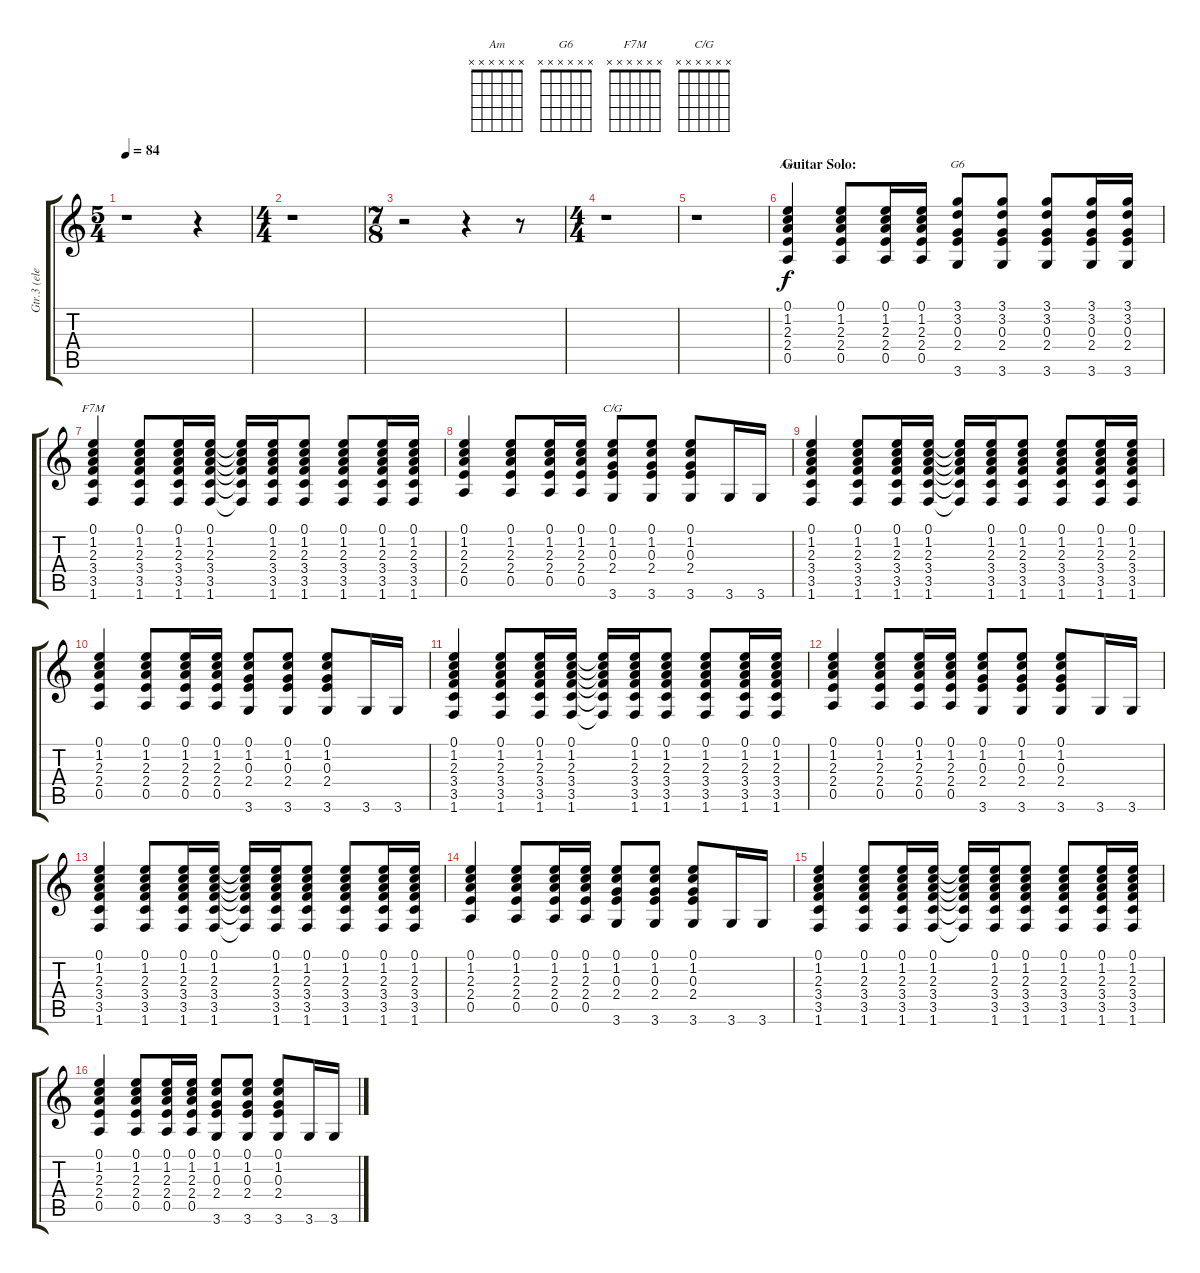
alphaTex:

\track ("Gtr.3 (elec.)" "Gtr.3 (ele") {instrument electricguitarclean}
\staff {score tabs}
\tuning (E4 B3 G3 D3 A2 E2) {hide}
\chord ("Am" x x x x x x) {firstfret 0}
\chord ("G6" x x x x x x) {firstfret 0}
\chord ("F7M" x x x x x x) {firstfret 0}
\chord ("C/G" x x x x x x) {firstfret 0}
\ts (5 4)
\tempo 84
\clef g2
\ks c
r.1{dy f} r.4 |
\ts (4 4)
r.1 |
\ts (7 8)
r.2 r.4 r.8 |
\ts (4 4)
r.1 |
r.1 |
\section ("" "Guitar Solo:")
(0.1 1.2 2.3 2.4 0.5).4{ch "Am"} (0.1 1.2 2.3 2.4 0.5).8 (0.1 1.2 2.3 2.4 0.5).16 (0.1 1.2 2.3 2.4 0.5).16 (3.1 3.2 0.3 2.4 3.6).8{ch "G6"} (3.1 3.2 0.3 2.4 3.6).8 (3.1 3.2 0.3 2.4 3.6).8 (3.1 3.2 0.3 2.4 3.6).16 (3.1 3.2 0.3 2.4 3.6).16 |
(0.1 1.2 2.3 3.4 3.5 1.6).4{ch "F7M"} (0.1 1.2 2.3 3.4 3.5 1.6).8 (0.1 1.2 2.3 3.4 3.5 1.6).16 (0.1 1.2 2.3 3.4 3.5 1.6).16 (0.1{t} 1.2{t} 2.3{t} 3.4{t} 3.5{t} 1.6{t}).16 (0.1 1.2 2.3 3.4 3.5 1.6).16 (0.1 1.2 2.3 3.4 3.5 1.6).8 (0.1 1.2 2.3 3.4 3.5 1.6).8 (0.1 1.2 2.3 3.4 3.5 1.6).16 (0.1 1.2 2.3 3.4 3.5 1.6).16 |
(0.1 1.2 2.3 2.4 0.5).4 (0.1 1.2 2.3 2.4 0.5).8 (0.1 1.2 2.3 2.4 0.5).16 (0.1 1.2 2.3 2.4 0.5).16 (0.1 1.2 0.3 2.4 3.6).8{ch "C/G"} (0.1 1.2 0.3 2.4 3.6).8 (0.1 1.2 0.3 2.4 3.6).8 3.6.16 3.6.16 |
(0.1 1.2 2.3 3.4 3.5 1.6).4 (0.1 1.2 2.3 3.4 3.5 1.6).8 (0.1 1.2 2.3 3.4 3.5 1.6).16 (0.1 1.2 2.3 3.4 3.5 1.6).16 (0.1{t} 1.2{t} 2.3{t} 3.4{t} 3.5{t} 1.6{t}).16 (0.1 1.2 2.3 3.4 3.5 1.6).16 (0.1 1.2 2.3 3.4 3.5 1.6).8 (0.1 1.2 2.3 3.4 3.5 1.6).8 (0.1 1.2 2.3 3.4 3.5 1.6).16 (0.1 1.2 2.3 3.4 3.5 1.6).16 |
(0.1 1.2 2.3 2.4 0.5).4 (0.1 1.2 2.3 2.4 0.5).8 (0.1 1.2 2.3 2.4 0.5).16 (0.1 1.2 2.3 2.4 0.5).16 (0.1 1.2 0.3 2.4 3.6).8 (0.1 1.2 0.3 2.4 3.6).8 (0.1 1.2 0.3 2.4 3.6).8 3.6.16 3.6.16 |
(0.1 1.2 2.3 3.4 3.5 1.6).4 (0.1 1.2 2.3 3.4 3.5 1.6).8 (0.1 1.2 2.3 3.4 3.5 1.6).16 (0.1 1.2 2.3 3.4 3.5 1.6).16 (0.1{t} 1.2{t} 2.3{t} 3.4{t} 3.5{t} 1.6{t}).16 (0.1 1.2 2.3 3.4 3.5 1.6).16 (0.1 1.2 2.3 3.4 3.5 1.6).8 (0.1 1.2 2.3 3.4 3.5 1.6).8 (0.1 1.2 2.3 3.4 3.5 1.6).16 (0.1 1.2 2.3 3.4 3.5 1.6).16 |
(0.1 1.2 2.3 2.4 0.5).4 (0.1 1.2 2.3 2.4 0.5).8 (0.1 1.2 2.3 2.4 0.5).16 (0.1 1.2 2.3 2.4 0.5).16 (0.1 1.2 0.3 2.4 3.6).8 (0.1 1.2 0.3 2.4 3.6).8 (0.1 1.2 0.3 2.4 3.6).8 3.6.16 3.6.16 |
(0.1 1.2 2.3 3.4 3.5 1.6).4 (0.1 1.2 2.3 3.4 3.5 1.6).8 (0.1 1.2 2.3 3.4 3.5 1.6).16 (0.1 1.2 2.3 3.4 3.5 1.6).16 (0.1{t} 1.2{t} 2.3{t} 3.4{t} 3.5{t} 1.6{t}).16 (0.1 1.2 2.3 3.4 3.5 1.6).16 (0.1 1.2 2.3 3.4 3.5 1.6).8 (0.1 1.2 2.3 3.4 3.5 1.6).8 (0.1 1.2 2.3 3.4 3.5 1.6).16 (0.1 1.2 2.3 3.4 3.5 1.6).16 |
(0.1 1.2 2.3 2.4 0.5).4 (0.1 1.2 2.3 2.4 0.5).8 (0.1 1.2 2.3 2.4 0.5).16 (0.1 1.2 2.3 2.4 0.5).16 (0.1 1.2 0.3 2.4 3.6).8 (0.1 1.2 0.3 2.4 3.6).8 (0.1 1.2 0.3 2.4 3.6).8 3.6.16 3.6.16 |
(0.1 1.2 2.3 3.4 3.5 1.6).4 (0.1 1.2 2.3 3.4 3.5 1.6).8 (0.1 1.2 2.3 3.4 3.5 1.6).16 (0.1 1.2 2.3 3.4 3.5 1.6).16 (0.1{t} 1.2{t} 2.3{t} 3.4{t} 3.5{t} 1.6{t}).16 (0.1 1.2 2.3 3.4 3.5 1.6).16 (0.1 1.2 2.3 3.4 3.5 1.6).8 (0.1 1.2 2.3 3.4 3.5 1.6).8 (0.1 1.2 2.3 3.4 3.5 1.6).16 (0.1 1.2 2.3 3.4 3.5 1.6).16 |
(0.1 1.2 2.3 2.4 0.5).4 (0.1 1.2 2.3 2.4 0.5).8 (0.1 1.2 2.3 2.4 0.5).16 (0.1 1.2 2.3 2.4 0.5).16 (0.1 1.2 0.3 2.4 3.6).8 (0.1 1.2 0.3 2.4 3.6).8 (0.1 1.2 0.3 2.4 3.6).8 3.6.16 3.6.16
